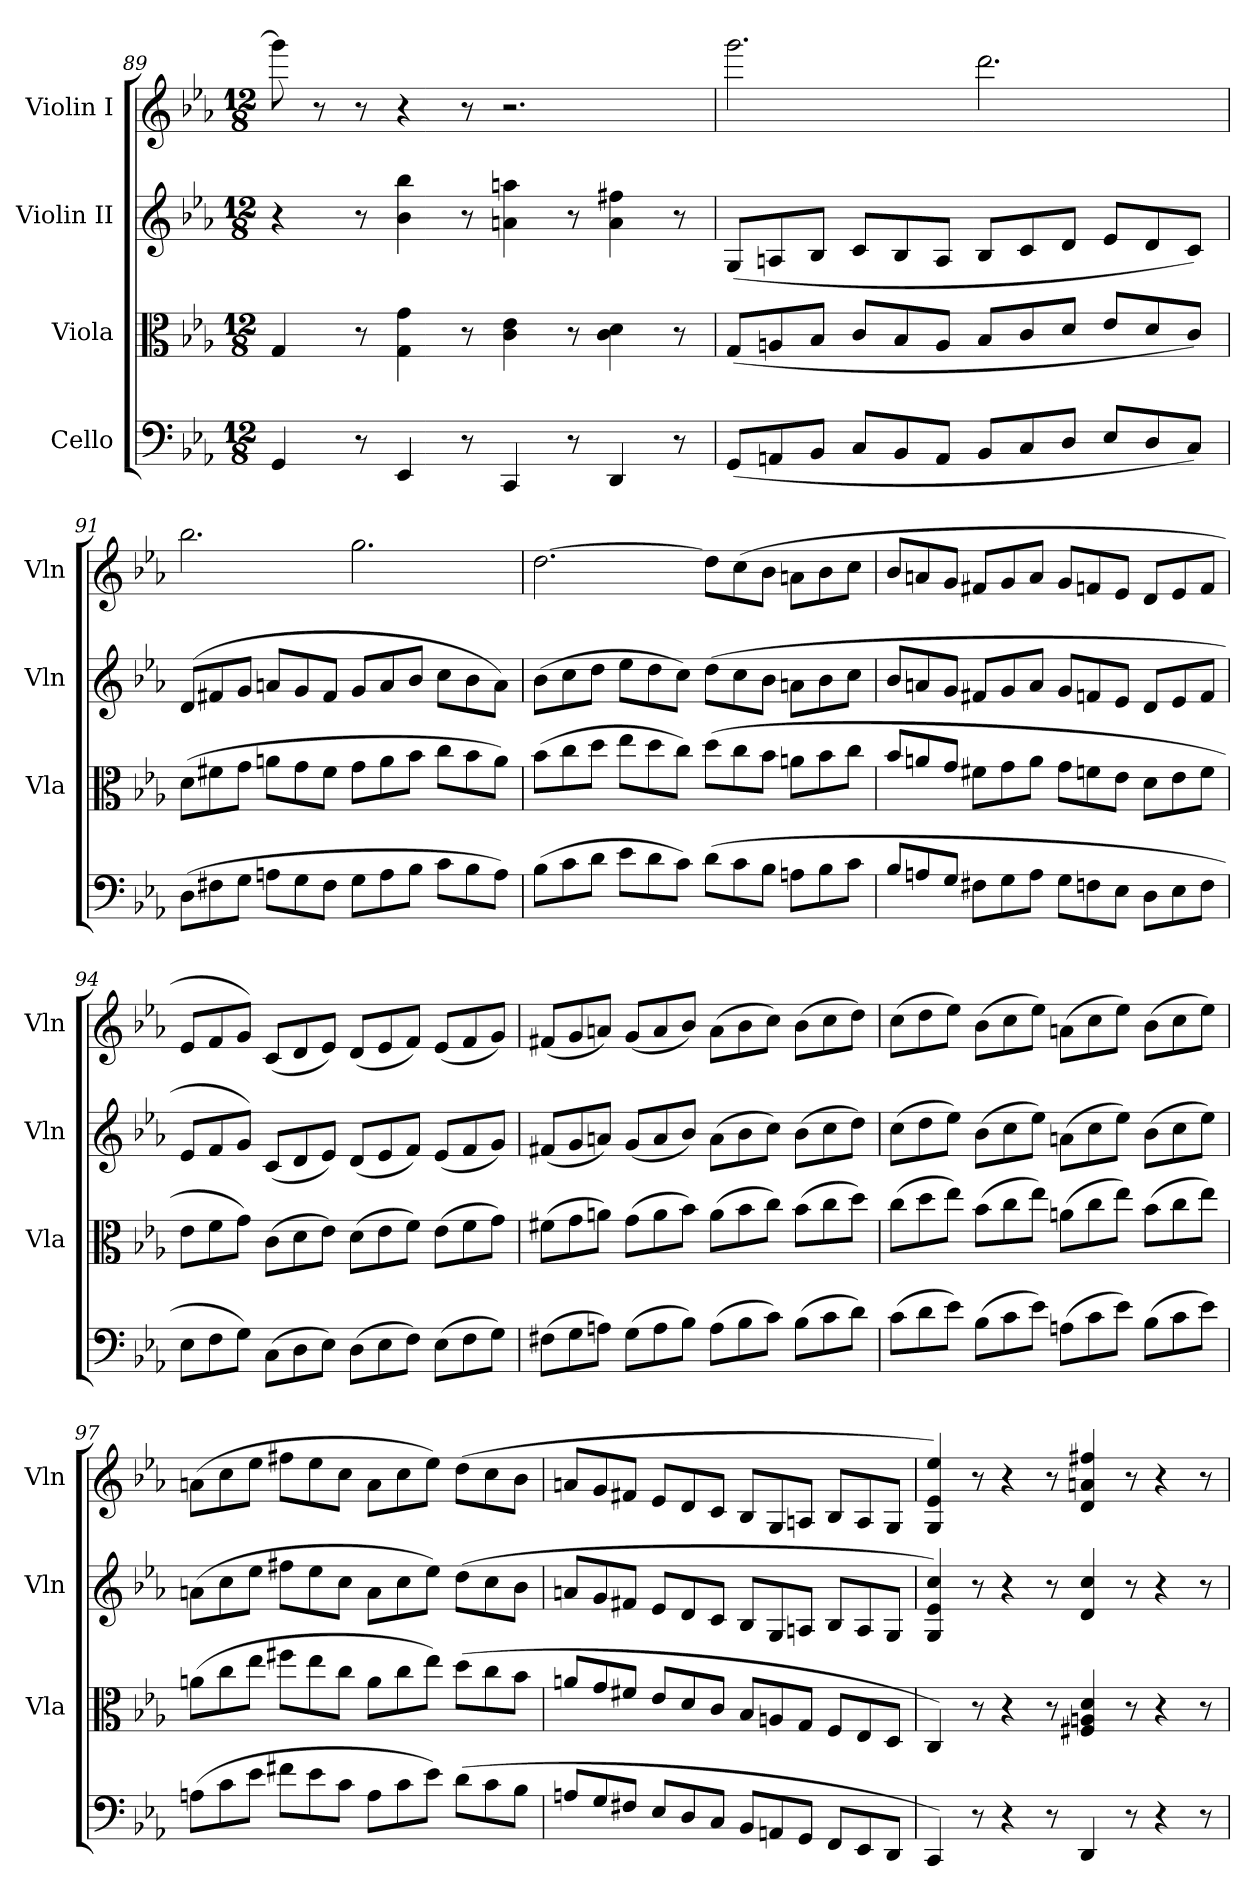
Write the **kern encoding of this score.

**kern	**kern	**kern	**kern
*part4	*part3	*part2	*part1
*staff4	*staff3	*staff2	*staff1
*I"Cello	*I"Viola	*I"Violin II	*I"Violin I
*	*I'Vla	*I'Vln	*I'Vln
*clefF4	*clefC3	*clefG2	*clefG2
*k[b-e-a-]	*k[b-e-a-]	*k[b-e-a-]	*k[b-e-a-]
*M12/8	*M12/8	*M12/8	*M12/8
=89	=89	=89	=89
4GG/	4G/	4r	8ggg\]
.	.	.	8r
8r	8r	8r	8r
4EE-/	4G\ 4g\	4b-\ 4bb-\	4r
8r	8r	8r	8r
4CC/	4c\ 4e-\	4an\ 4aan\	2.r
8r	8r	8r	.
4DD/	4c\ 4d\	4a\ 4ff#X\	.
8r	8r	8r	.
!!LO:PB:g=z
=90	=90	=90	=90
(<8GG/L	(<8G/L	(<8G/L	2.ggg\
8AAn/	8An/	8An/	.
8BB-/J	8B-/J	8B-/J	.
8C/L	8c/L	8c/L	.
8BB-/	8B-/	8B-/	.
8AA/J	8A/J	8A/J	.
8BB-/L	8B-/L	8B-/L	2.ddd\
8C/	8c/	8c/	.
8D/J	8d/J	8d/J	.
8E-/L	8e-/L	8e-/L	.
8D/	8d/	8d/	.
8C/J)	8c/J)	8c/J)	.
=91	=91	=91	=91
(>8D\L	(>8d\L	(>8d/L	2.bb-\
8F#X\	8f#X\	8f#X/	.
8G\J	8g\J	8g/J	.
8An\L	8an\L	8an/L	.
8G\	8g\	8g/	.
8F#\J	8f#\J	8f#/J	.
8G\L	8g\L	8g/L	2.gg\
8A\	8a\	8a/	.
8B-\J	8b-\J	8b-/J	.
8c\L	8cc\L	8cc\L	.
8B-\	8b-\	8b-\	.
8A\J)	8a\J)	8a\J)	.
=92	=92	=92	=92
(>8B-\L	(>8b-\L	(>8b-\L	[2.dd\
8c\	8cc\	8cc\	.
8d\J	8dd\J	8dd\J	.
8e-\L	8ee-\L	8ee-\L	.
8d\	8dd\	8dd\	.
8c\J)	8cc\J)	8cc\J)	.
(>8d\L	(>8dd\L	(>8dd\L	8dd\L]
8c\	8cc\	8cc\	(>8cc\
8B-\J	8b-\J	8b-\J	8b-\J
8An\L	8an\L	8an\L	8an\L
8B-\	8b-\	8b-\	8b-\
8c\J	8cc\J	8cc\J	8cc\J
=93	=93	=93	=93
8B-/L	8b-/L	8b-/L	8b-/L
8An/	8an/	8an/	8an/
8G/J	8g/J	8g/J	8g/J
8F#X\L	8f#X\L	8f#X/L	8f#X/L
8G\	8g\	8g/	8g/
8A\J	8a\J	8a/J	8a/J
8G\L	8g\L	8g/L	8g/L
8Fn\	8fn\	8fn/	8fn/
8E-\J	8e-\J	8e-/J	8e-/J
8D\L	8d\L	8d/L	8d/L
8E-\	8e-\	8e-/	8e-/
8F\J	8f\J	8f/J	8f/J
=94	=94	=94	=94
8E-\L	8e-\L	8e-/L	8e-/L
8F\	8f\	8f/	8f/
8G\J)	8g\J)	8g/J)	8g/J)
(>8C\L	(>8c\L	(<8c/L	(<8c/L
8D\	8d\	8d/	8d/
8E-\J)	8e-\J)	8e-/J)	8e-/J)
(>8D\L	(>8d\L	(<8d/L	(<8d/L
8E-\	8e-\	8e-/	8e-/
8F\J)	8f\J)	8f/J)	8f/J)
(>8E-\L	(>8e-\L	(<8e-/L	(<8e-/L
8F\	8f\	8f/	8f/
8G\J)	8g\J)	8g/J)	8g/J)
!!LO:LB:g=z
=95	=95	=95	=95
(>8F#X\L	(>8f#X\L	(<8f#X/L	(<8f#X/L
8G\	8g\	8g/	8g/
8An\J)	8an\J)	8an/J)	8an/J)
(>8G\L	(>8g\L	(<8g/L	(<8g/L
8A\	8a\	8a/	8a/
8B-\J)	8b-\J)	8b-/J)	8b-/J)
(>8A\L	(>8a\L	(>8a\L	(>8a\L
8B-\	8b-\	8b-\	8b-\
8c\J)	8cc\J)	8cc\J)	8cc\J)
(>8B-\L	(>8b-\L	(>8b-\L	(>8b-\L
8c\	8cc\	8cc\	8cc\
8d\J)	8dd\J)	8dd\J)	8dd\J)
=96	=96	=96	=96
(>8c\L	(>8cc\L	(>8cc\L	(>8cc\L
8d\	8dd\	8dd\	8dd\
8e-\J)	8ee-\J)	8ee-\J)	8ee-\J)
(>8B-\L	(>8b-\L	(>8b-\L	(>8b-\L
8c\	8cc\	8cc\	8cc\
8e-\J)	8ee-\J)	8ee-\J)	8ee-\J)
(>8An\L	(>8an\L	(>8an\L	(>8an\L
8c\	8cc\	8cc\	8cc\
8e-\J)	8ee-\J)	8ee-\J)	8ee-\J)
(>8B-\L	(>8b-\L	(>8b-\L	(>8b-\L
8c\	8cc\	8cc\	8cc\
8e-\J)	8ee-\J)	8ee-\J)	8ee-\J)
=97	=97	=97	=97
(>8An\L	(>8an\L	(>8an\L	(>8an\L
8c\	8cc\	8cc\	8cc\
8e-\J	8ee-\J	8ee-\J	8ee-\J
8f#X\L	8ff#X\L	8ff#X\L	8ff#X\L
8e-\	8ee-\	8ee-\	8ee-\
8c\J	8cc\J	8cc\J	8cc\J
8A\L	8a\L	8a\L	8a\L
8c\	8cc\	8cc\	8cc\
8e-\J)	8ee-\J)	8ee-\J)	8ee-\J)
(>8d\L	(>8dd\L	(>8dd\L	(>8dd\L
8c\	8cc\	8cc\	8cc\
8B-\J	8b-\J	8b-\J	8b-\J
=98	=98	=98	=98
8An/L	8an/L	8an/L	8an/L
8G/	8g/	8g/	8g/
8F#X/J	8f#X/J	8f#X/J	8f#X/J
8E-/L	8e-/L	8e-/L	8e-/L
8D/	8d/	8d/	8d/
8C/J	8c/J	8c/J	8c/J
8BB-/L	8B-/L	8B-/L	8B-/L
8AAn/	8An/	8G/	8G/
8GG/J	8G/J	8An/J	8An/J
8FF/L	8F/L	8B-/L	8B-/L
8EE-/	8E-/	8A/	8A/
8DD/J	8D/J	8G/J	8G/J
=99	=99	=99	=99
4CC/)	4C/)	4G/ 4e-/ 4cc/)	4G/ 4e-/ 4ee-/)
8r	8r	8r	8r
4r	4r	4r	4r
8r	8r	8r	8r
4DD/	4F#X/ 4An/ 4d/	4d/ 4cc/	4d/ 4an/ 4ff#X/
8r	8r	8r	8r
4r	4r	4r	4r
8r	8r	8r	8r
=	=	=	=
*-	*-	*-	*-
